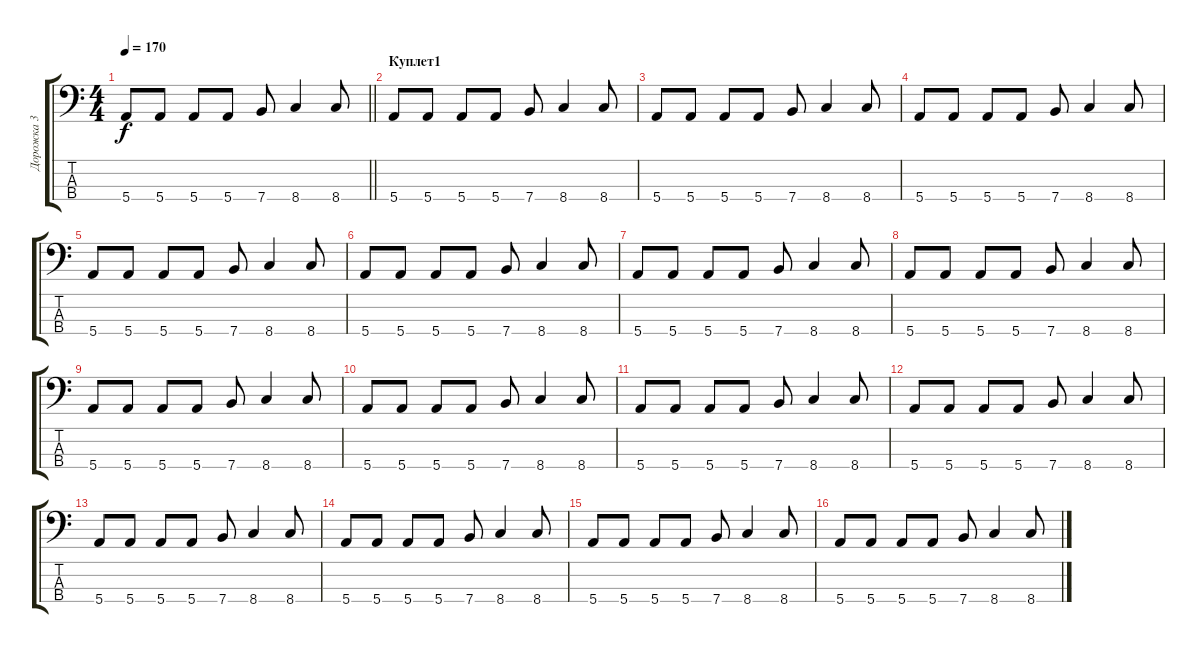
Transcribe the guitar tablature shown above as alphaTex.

\track ("Дорожка 3" "Дорожка 3") {instrument electricbassfinger}
\staff {score tabs}
\tuning (G2 D2 A1 E1) {hide}
\ts (4 4)
\tempo 170
\clef f4
\barLineRight lightlight
\ks c
5.4.8{dy f} 5.4.8 5.4.8 5.4.8 7.4.8 8.4.4 8.4.8 |
\section ("" "Куплет1")
5.4.8 5.4.8 5.4.8 5.4.8 7.4.8 8.4.4 8.4.8 |
5.4.8 5.4.8 5.4.8 5.4.8 7.4.8 8.4.4 8.4.8 |
5.4.8 5.4.8 5.4.8 5.4.8 7.4.8 8.4.4 8.4.8 |
5.4.8 5.4.8 5.4.8 5.4.8 7.4.8 8.4.4 8.4.8 |
5.4.8 5.4.8 5.4.8 5.4.8 7.4.8 8.4.4 8.4.8 |
5.4.8 5.4.8 5.4.8 5.4.8 7.4.8 8.4.4 8.4.8 |
5.4.8 5.4.8 5.4.8 5.4.8 7.4.8 8.4.4 8.4.8 |
5.4.8 5.4.8 5.4.8 5.4.8 7.4.8 8.4.4 8.4.8 |
5.4.8 5.4.8 5.4.8 5.4.8 7.4.8 8.4.4 8.4.8 |
5.4.8 5.4.8 5.4.8 5.4.8 7.4.8 8.4.4 8.4.8 |
5.4.8 5.4.8 5.4.8 5.4.8 7.4.8 8.4.4 8.4.8 |
5.4.8 5.4.8 5.4.8 5.4.8 7.4.8 8.4.4 8.4.8 |
5.4.8 5.4.8 5.4.8 5.4.8 7.4.8 8.4.4 8.4.8 |
5.4.8 5.4.8 5.4.8 5.4.8 7.4.8 8.4.4 8.4.8 |
5.4.8 5.4.8 5.4.8 5.4.8 7.4.8 8.4.4 8.4.8
